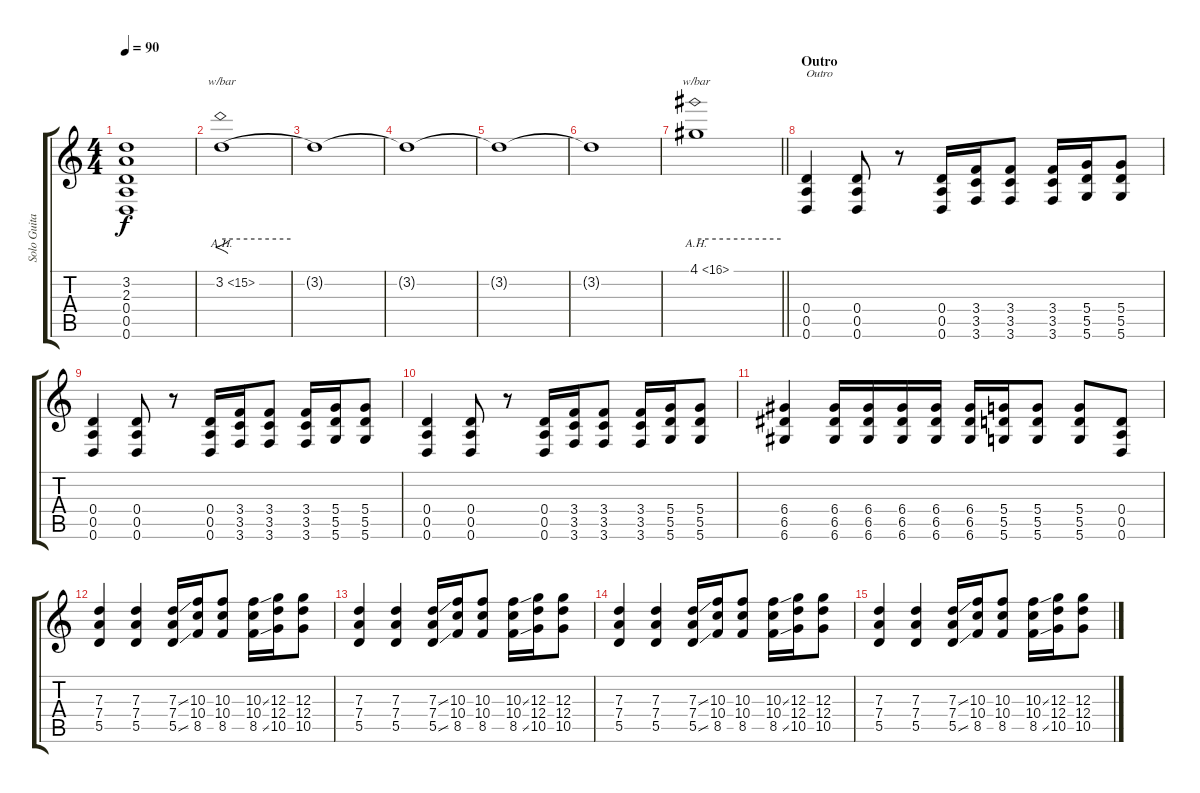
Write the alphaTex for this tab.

\track ("Solo Guitar" "Solo Guita") {instrument overdrivenguitar}
\staff {score tabs}
\tuning (E4 B3 G3 D3 A2 D2) {hide}
\ts (4 4)
\tempo 90
\clef g2
\ks c
(3.2{t} 2.3{t} 0.4{t} 0.5{t} 0.6{t}).1{dy f} |
3.2{ah 12}.1{f tbe (hold default 0 0 60 0) instrument overdrivenguitar} |
3.2{t}.1 |
3.2{t}.1 |
3.2{t}.1 |
3.2{t}.1 |
\barLineRight lightlight
4.1{ah 12}.1{tbe (hold default 0 0 60 0)} |
\section ("" "Outro")
(0.4 0.5 0.6).4{txt "Outro" instrument overdrivenguitar} (0.4 0.5 0.6).8 r.8 (0.4 0.5 0.6).16 (3.4 3.5 3.6).16 (3.4 3.5 3.6).8 (3.4 3.5 3.6).16 (5.4 5.5 5.6).16 (5.4 5.5 5.6).8 |
(0.4 0.5 0.6).4 (0.4 0.5 0.6).8 r.8 (0.4 0.5 0.6).16 (3.4 3.5 3.6).16 (3.4 3.5 3.6).8 (3.4 3.5 3.6).16 (5.4 5.5 5.6).16 (5.4 5.5 5.6).8 |
(0.4 0.5 0.6).4 (0.4 0.5 0.6).8 r.8 (0.4 0.5 0.6).16 (3.4 3.5 3.6).16 (3.4 3.5 3.6).8 (3.4 3.5 3.6).16 (5.4 5.5 5.6).16 (5.4 5.5 5.6).8 |
(6.4 6.5 6.6).4 (6.4 6.5 6.6).16 (6.4 6.5 6.6).16 (6.4 6.5 6.6).16 (6.4 6.5 6.6).16 (6.4 6.5 6.6).16 (5.4 5.5 5.6).16 (5.4 5.5 5.6).8 (5.4 5.5 5.6).8 (0.4 0.5 0.6).8 |
(7.3 7.4 5.5).4 (7.3 7.4 5.5).4 (7.3{ss} 7.4 5.5{ss}).16 (10.3 10.4 8.5).16 (10.3 10.4 8.5).8 (10.3{ss} 10.4 8.5{ss}).16 (12.3 12.4 10.5).16 (12.3 12.4 10.5).8 |
(7.3 7.4 5.5).4 (7.3 7.4 5.5).4 (7.3{ss} 7.4 5.5{ss}).16 (10.3 10.4 8.5).16 (10.3 10.4 8.5).8 (10.3{ss} 10.4 8.5{ss}).16 (12.3 12.4 10.5).16 (12.3 12.4 10.5).8 |
(7.3 7.4 5.5).4 (7.3 7.4 5.5).4 (7.3{ss} 7.4 5.5{ss}).16 (10.3 10.4 8.5).16 (10.3 10.4 8.5).8 (10.3{ss} 10.4 8.5{ss}).16 (12.3 12.4 10.5).16 (12.3 12.4 10.5).8 |
(7.3 7.4 5.5).4 (7.3 7.4 5.5).4 (7.3{ss} 7.4 5.5{ss}).16 (10.3 10.4 8.5).16 (10.3 10.4 8.5).8 (10.3{ss} 10.4 8.5{ss}).16 (12.3 12.4 10.5).16 (12.3 12.4 10.5).8
